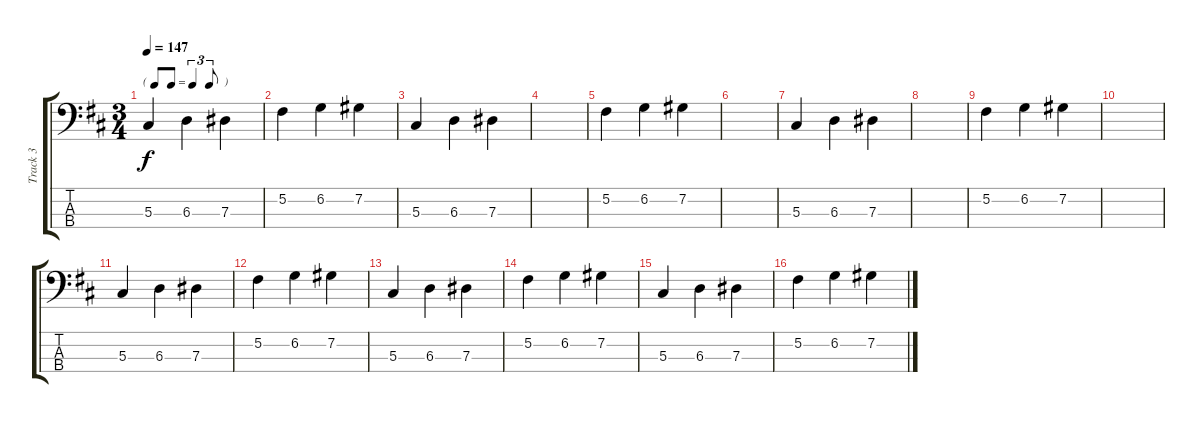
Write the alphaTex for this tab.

\track ("Track 3" "Track 3") {instrument electricbassfinger}
\staff {score tabs}
\tuning (Gb2 Db2 Ab1 Eb1) {hide}
\ts (3 4)
\tf triplet8th
\tempo 147
\clef f4
\ks d
5.3.4{dy f} 6.3.4 7.3.4 |
5.2.4 6.2.4 7.2.4 |
5.3.4 6.3.4 7.3.4 |
|
5.2.4 6.2.4 7.2.4 |
|
5.3.4 6.3.4 7.3.4 |
|
5.2.4 6.2.4 7.2.4 |
|
5.3.4 6.3.4 7.3.4 |
5.2.4 6.2.4 7.2.4 |
5.3.4 6.3.4 7.3.4 |
5.2.4 6.2.4 7.2.4 |
5.3.4 6.3.4 7.3.4 |
5.2.4 6.2.4 7.2.4
